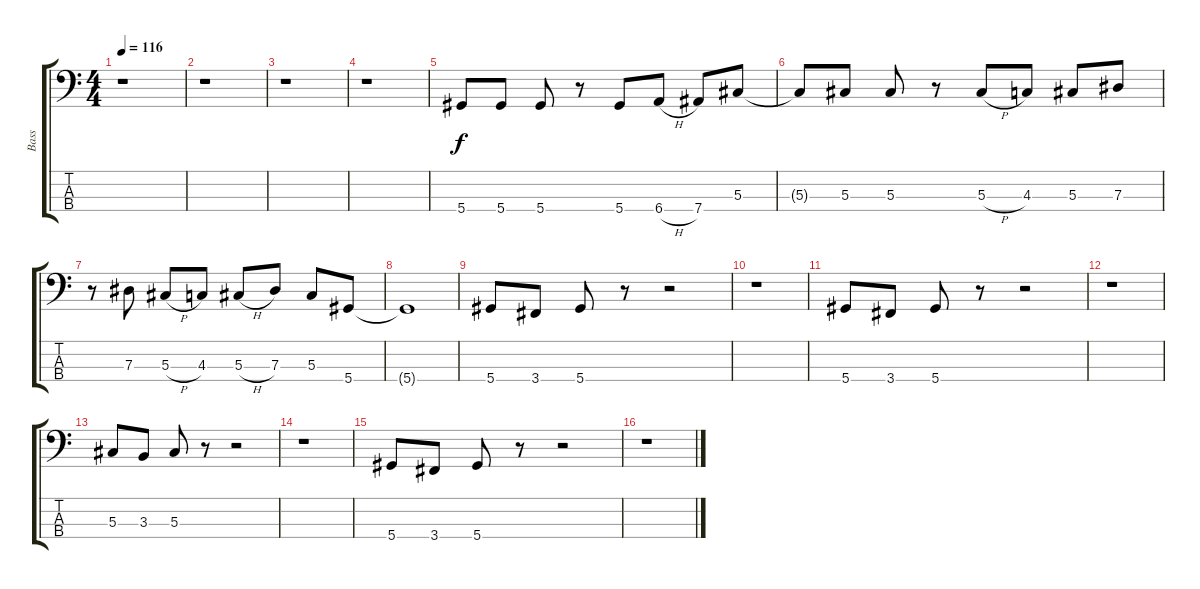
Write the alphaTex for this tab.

\track ("Bass" "Bass") {instrument electricbassfinger}
\staff {score tabs}
\tuning (Gb2 Db2 Ab1 Eb1) {hide}
\ts (4 4)
\tempo 116
\clef f4
\ks c
r.1{dy f instrument electricbassfinger} |
r.1 |
r.1 |
r.1 |
5.4.8 5.4.8 5.4.8 r.8 5.4.8 6.4{h}.8 7.4.8 5.3.8 |
5.3{t}.8 5.3.8 5.3.8 r.8 5.3{h}.8 4.3.8 5.3.8 7.3.8 |
r.8 7.3.8 5.3{h}.8 4.3.8 5.3{h}.8 7.3.8 5.3.8 5.4.8 |
5.4{t}.1 |
5.4.8 3.4.8 5.4.8 r.8 r.2 |
r.1 |
5.4.8 3.4.8 5.4.8 r.8 r.2 |
r.1 |
5.3.8 3.3.8 5.3.8 r.8 r.2 |
r.1 |
5.4.8 3.4.8 5.4.8 r.8 r.2 |
r.1
